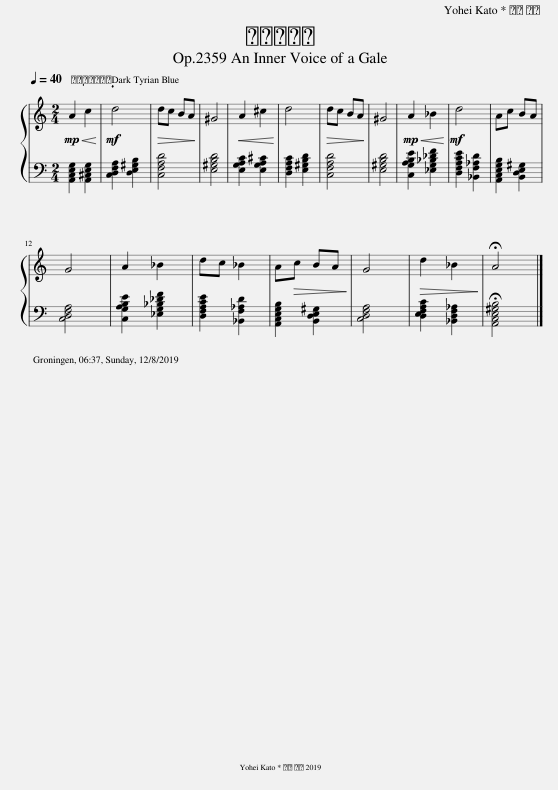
X:1
%%score { 1 | 2 }
L:1/8
Q:1/4=40
M:2/4
I:linebreak $
K:C
V:1 treble
V:2 bass
V:1
!mp!!<(! A2 c2!<)! |!mf! d4 |!>(! dc BA!>)! | ^G4 |!<(! A2 ^c2!<)! | %5
 d4 |!>(! dc BA!>)! | ^G4 |!mp!!<(! A2 _B2!<)! |!mf! d4 | %10
 Ac BA |$ G4 | A2 _B2 | dc _B2 | A!>(!c BA!>)! | %15
 G4 |!>(! d2 _B2!>)! | !fermata!A4 |] %18
V:2
 [A,,C,E,G,]2 [A,,^C,E,G,]2 | [C,D,F,A,]2 [D,E,^G,B,]2 | [C,F,A,D]4 | [E,^G,B,D]4 | [E,G,A,C]2 [E,G,A,^C]2 | %5
 [D,F,A,C]2 [E,^G,B,D]2 | [C,F,A,D]4 | [E,^G,B,D]4 | [C,G,A,B,E]2 [_E,G,_B,_DF]2 | [D,F,A,CE]2 [_B,,F,_A,D]2 | %10
 [A,,C,E,G,B,]2 [B,,D,E,^G,]2 |$ [C,D,F,A,]4 | [C,G,A,B,E]2 [_E,G,_B,_DF]2 | [D,F,A,CE]2 [_B,,F,_A,D]2 | [A,,C,E,G,B,]2 [B,,D,E,^G,]2 | %15
 [C,D,F,A,]4 | [D,E,F,A,C]2 [_B,,D,F,_A,]2 | !fermata![A,,C,E,^G,B,]4 |] %18
